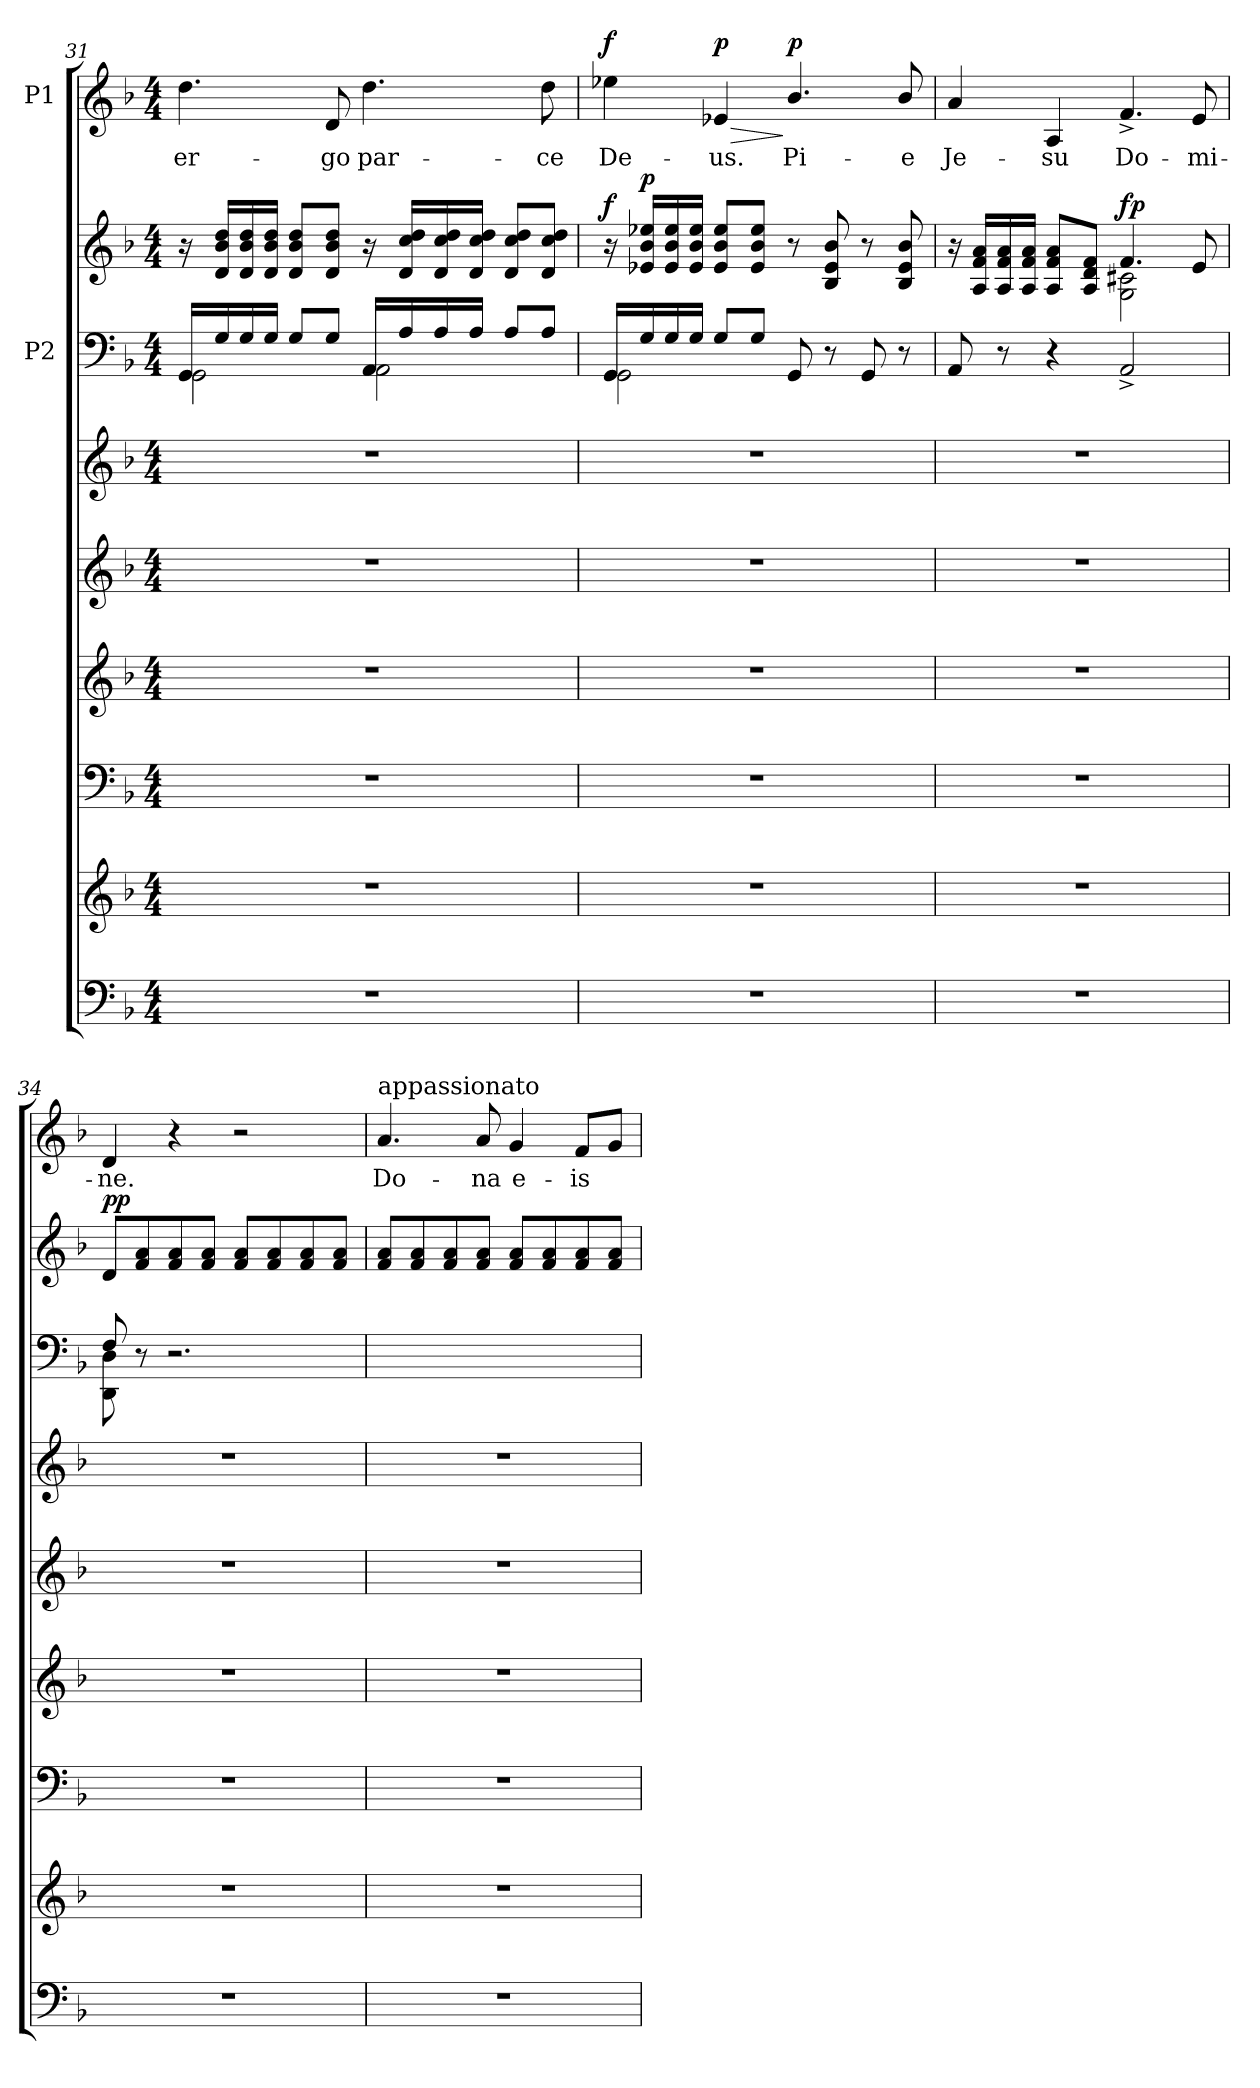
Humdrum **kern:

**kern	**kern	**kern	**kern	**kern	**kern	**kern	**kern	**dynam	**kern	**text	**dynam
*part8	*part7	*part6	*part5	*part4	*part3	*part2	*part2	*part2	*part1	*part1	*part1
*staff9	*staff8	*staff7	*staff6	*staff5	*staff4	*staff3	*staff2	*staff2/3	*staff1	*staff1	*staff1
*	*	*	*	*	*	*I"P2	*	*	*I"P1	*	*
*clefF4	*clefG2	*clefF4	*clefG2	*clefG2	*clefG2	*clefF4	*clefG2	*	*clefG2	*	*
*k[b-]	*k[b-]	*k[b-]	*k[b-]	*k[b-]	*k[b-]	*k[b-]	*k[b-]	*	*k[b-]	*	*
*F:	*F:	*F:	*F:	*F:	*F:	*F:	*F:	*	*F:	*	*
*M4/4	*M4/4	*M4/4	*M4/4	*M4/4	*M4/4	*M4/4	*M4/4	*	*M4/4	*	*
=31	=31	=31	=31	=31	=31	=31	=31	=31	=31	=31	=31
*	*	*	*	*	*	*^	*	*	*	*	*
!	!	!	!	!	!	!	!	!	!	!	!LO:LY:b	!
1r	1r	1r	1r	1r	1r	16GG/LL	2GG\	16r	.	4.dd\	er-	.
.	.	.	.	.	.	16G/	.	16d/ 16b-/ 16dd/LL	.	.	.	.
.	.	.	.	.	.	16G/	.	16d/ 16b-/ 16dd/	.	.	.	.
.	.	.	.	.	.	16G/JJ	.	16d/ 16b-/ 16dd/JJ	.	.	.	.
.	.	.	.	.	.	8G/L	.	8d/ 8b-/ 8dd/L	.	.	.	.
!	!	!	!	!	!	!	!	!	!	!	!LO:LY:b	!
.	.	.	.	.	.	8G/J	.	8d/ 8b-/ 8dd/J	.	8d/	-go	.
!	!	!	!	!	!	!	!	!	!	!	!LO:LY:b	!
.	.	.	.	.	.	16AA/LL	2AA\	16r	.	4.dd\	par-	.
.	.	.	.	.	.	16A/	.	16d/ 16cc/ 16dd/LL	.	.	.	.
.	.	.	.	.	.	16A/	.	16d/ 16cc/ 16dd/	.	.	.	.
.	.	.	.	.	.	16A/JJ	.	16d/ 16cc/ 16dd/JJ	.	.	.	.
.	.	.	.	.	.	8A/L	.	8d/ 8cc/ 8dd/L	.	.	.	.
!	!	!	!	!	!	!	!	!	!	!	!LO:LY:b	!
.	.	.	.	.	.	8A/J	.	8d/ 8cc/ 8dd/J	.	8dd\	-ce	.
=32	=32	=32	=32	=32	=32	=32	=32	=32	=32	=32	=32	=32
!	!	!	!	!	!	!	!	!	!LO:DY:a	!	!LO:LY:b	!LO:DY:a
1r	1r	1r	1r	1r	1r	16GG/LL	2GG\	16r	f	4ee-X\	De-	f
!	!	!	!	!	!	!	!	!	!LO:DY:a	!	!	!
.	.	.	.	.	.	16G/	.	16e-X/ 16b-/ 16ee-X/LL	p	.	.	.
.	.	.	.	.	.	16G/	.	16e-/ 16b-/ 16ee-/	.	.	.	.
.	.	.	.	.	.	16G/JJ	.	16e-/ 16b-/ 16ee-/JJ	.	.	.	.
!	!	!	!	!	!	!	!	!	!	!	!LO:LY:b	!LO:HP:b
!	!	!	!	!	!	!	!	!	!	!	!	!LO:DY:n=1:a
.	.	.	.	.	.	8G/L	.	8e-/ 8b-/ 8ee-/L	.	4e-X/	-us.	> p
.	.	.	.	.	.	8G/J	.	8e-/ 8b-/ 8ee-/J	.	.	.	.
!	!	!	!	!	!	!	!	!	!	!	!LO:LY:b	!LO:DY:n=2:a
.	.	.	.	.	.	8GG/	2ryy	8r	.	4.b-/	Pi-	] p
.	.	.	.	.	.	8r	.	8B-/ 8e-/ 8b-/	.	.	.	.
.	.	.	.	.	.	8GG/	.	8r	.	.	.	.
!	!	!	!	!	!	!	!	!	!	!	!LO:LY:b	!
.	.	.	.	.	.	8r	.	8B-/ 8e-/ 8b-/	.	8b-/	-e	.
*	*	*	*	*	*	*v	*v	*	*	*	*	*
=33	=33	=33	=33	=33	=33	=33	=33	=33	=33	=33	=33
*	*	*	*	*	*	*	*^	*	*	*	*
!	!	!	!	!	!	!	!	!	!	!	!LO:LY:b	!
1r	1r	1r	1r	1r	1r	8AA/	16r	2ryy	.	4a/	Je-	.
.	.	.	.	.	.	.	16A/ 16f/ 16a/LL	.	.	.	.	.
.	.	.	.	.	.	8r	16A/ 16f/ 16a/	.	.	.	.	.
.	.	.	.	.	.	.	16A/ 16f/ 16a/JJ	.	.	.	.	.
!	!	!	!	!	!	!	!	!	!	!	!LO:LY:b	!
.	.	.	.	.	.	4r	8A/ 8f/ 8a/L	.	.	4A/	-su	.
.	.	.	.	.	.	.	8A/ 8d/ 8f/J	.	.	.	.	.
!	!	!	!	!	!	!	!	!	!LO:DY:a	!	!LO:LY:b	!
!	!	!	!	!	!	!	!	!	!LO:DY:n=1:a	!	!	!
.	.	.	.	.	.	2AA^/	4.f/	2G\ 2c#X\	f p	4.f^/	Do-	.
!	!	!	!	!	!	!	!	!	!	!	!LO:LY:b	!
.	.	.	.	.	.	.	8e/	.	.	8e/	-mi-	.
*	*	*	*	*	*	*	*v	*v	*	*	*	*
=34	=34	=34	=34	=34	=34	=34	=34	=34	=34	=34	=34
*	*	*	*	*	*	*^	*	*	*	*	*
!	!	!	!	!	!	!	!	!	!LO:DY:a	!	!LO:LY:b	!
1r	1r	1r	1r	1r	1r	8F/	8DD\ 8D\	8d/L	pp	4d/	-ne.	.
.	.	.	.	.	.	8r	2..ryy	8f/ 8a/	.	.	.	.
.	.	.	.	.	.	2.r	.	8f/ 8a/	.	4r	.	.
.	.	.	.	.	.	.	.	8f/ 8a/J	.	.	.	.
.	.	.	.	.	.	.	.	8f/ 8a/L	.	2r	.	.
.	.	.	.	.	.	.	.	8f/ 8a/	.	.	.	.
.	.	.	.	.	.	.	.	8f/ 8a/	.	.	.	.
.	.	.	.	.	.	.	.	8f/ 8a/J	.	.	.	.
*	*	*	*	*	*	*v	*v	*	*	*	*	*
=35	=35	=35	=35	=35	=35	=35	=35	=35	=35	=35	=35
!	!	!	!	!	!	!	!	!	!LO:TX:a:t=appassionato	!	!
!	!	!	!	!	!	!	!	!	!	!LO:LY:b	!
1r	1r	1r	1r	1r	1r	1ryy	8f/ 8a/L	.	4.a/	Do-	.
.	.	.	.	.	.	.	8f/ 8a/	.	.	.	.
.	.	.	.	.	.	.	8f/ 8a/	.	.	.	.
!	!	!	!	!	!	!	!	!	!	!LO:LY:b	!
.	.	.	.	.	.	.	8f/ 8a/J	.	8a/	-na	.
!	!	!	!	!	!	!	!	!	!	!LO:LY:b	!
.	.	.	.	.	.	.	8f/ 8a/L	.	4g/	e-	.
.	.	.	.	.	.	.	8f/ 8a/	.	.	.	.
!	!	!	!	!	!	!	!	!	!	!LO:LY:b	!
.	.	.	.	.	.	.	8f/ 8a/	.	8f/L	-is	.
.	.	.	.	.	.	.	8f/ 8a/J	.	8g/J	.	.
=	=	=	=	=	=	=	=	=	=	=	=
*-	*-	*-	*-	*-	*-	*-	*-	*-	*-	*-	*-
